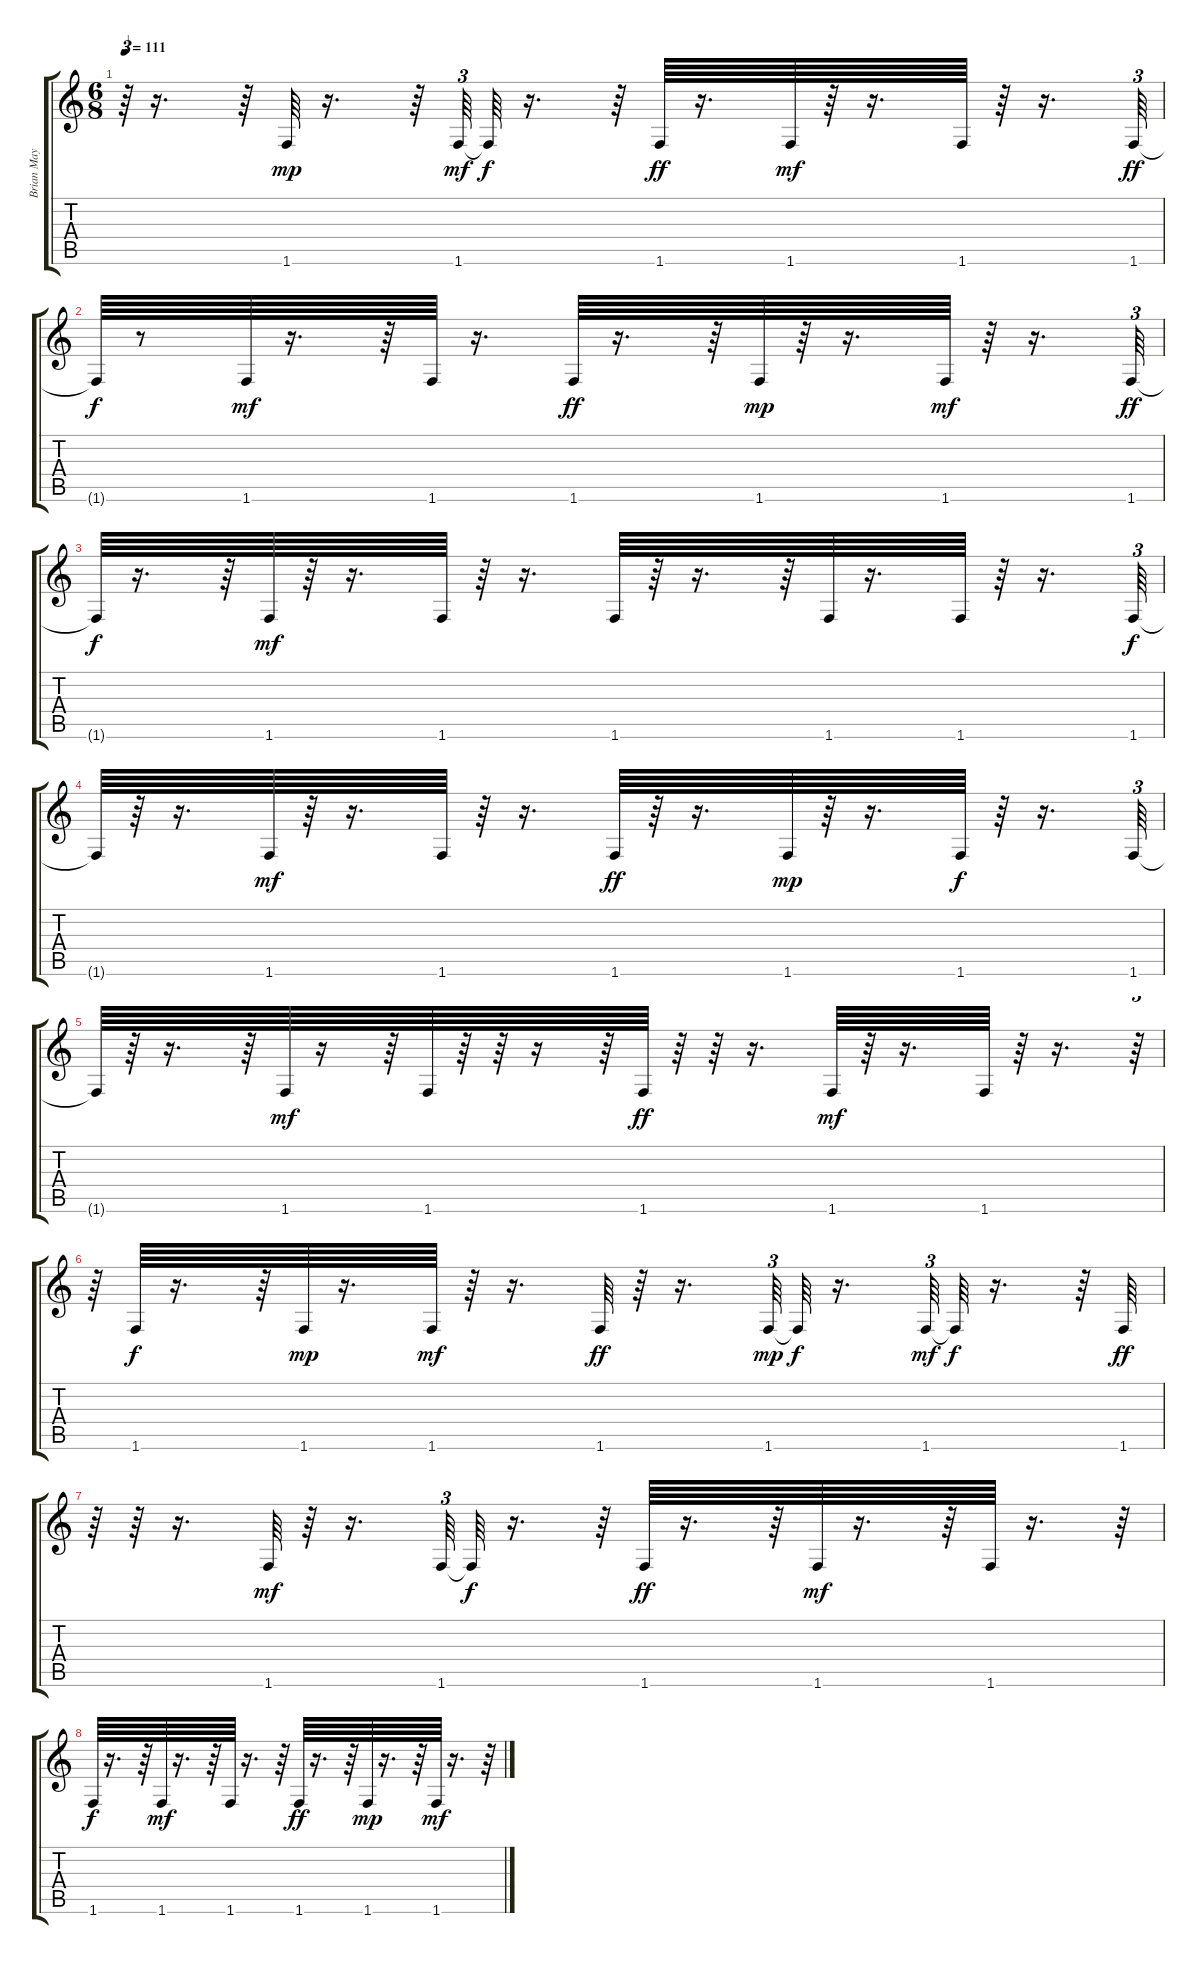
\track ("Brian May Bass Accompainment" "Brian May ") {mute instrument acousticguitarsteel}
\staff {score tabs}
\tuning (E4 B3 G3 D3 A2 E2) {hide}
\ts (6 8)
\tempo 111
\clef g2
\ks c
r.64{tu (3 2) dy ff} r.16{d} r.64 1.6.64{dy mp} r.16{d} r.64 1.6.64{tu (3 2) dy mf} 1.6{t}.64{dy f} r.16{d} r.64 1.6.64{dy ff} r.16{d} 1.6.64{dy mf} r.64 r.16{d} 1.6.64 r.64 r.16{d} 1.6.64{tu (3 2) dy ff} |
1.6{t}.64{dy f} r.8 1.6.64{dy mf} r.16{d} r.64 1.6.64 r.16{d} 1.6.64{dy ff} r.16{d} r.64 1.6.64{dy mp} r.64 r.16{d} 1.6.64{dy mf} r.64 r.16{d} 1.6.64{tu (3 2) dy ff} |
1.6{t}.64{dy f} r.16{d} r.64 1.6.64{dy mf} r.64 r.16{d} 1.6.64 r.64 r.16{d} 1.6.64 r.64 r.16{d} r.64 1.6.64 r.16{d} 1.6.64 r.64 r.16{d} 1.6.64{tu (3 2) dy f} |
1.6{t}.64 r.64 r.16{d} 1.6.64{dy mf} r.64 r.16{d} 1.6.64 r.64 r.16{d} 1.6.64{dy ff} r.64 r.16{d} 1.6.64{dy mp} r.64 r.16{d} 1.6.64{dy f} r.64 r.16{d} 1.6.64{tu (3 2)} |
1.6{t}.64 r.64 r.16{d} r.64 1.6.64{dy mf} r.16 r.64 1.6.64 r.64 r.64 r.16 r.64 1.6.64{dy ff} r.64 r.64 r.16{d} 1.6.64{dy mf} r.64 r.16{d} 1.6.64 r.64 r.16{d} r.64{tu (3 2)} |
r.64 1.6.64{dy f} r.16{d} r.64 1.6.64{dy mp} r.16{d} 1.6.64{dy mf} r.64 r.16{d} 1.6.64{dy ff} r.64 r.16{d} 1.6.64{tu (3 2) dy mp} 1.6{t}.64{dy f} r.16{d} 1.6.64{tu (3 2) dy mf} 1.6{t}.64{dy f} r.16{d} r.64 1.6.64{dy ff} |
r.64 r.64 r.16{d} 1.6.64{dy mf} r.64 r.16{d} 1.6.64{tu (3 2)} 1.6{t}.64{dy f} r.16{d} r.64 1.6.64{dy ff} r.16{d} r.64 1.6.64{dy mf} r.16{d} r.64 1.6.64 r.16{d} r.64 |
1.6.64{dy f} r.16{d} r.64 1.6.64{dy mf} r.16{d} r.64 1.6.64 r.16{d} r.64 1.6.64{dy ff} r.16{d} r.64 1.6.64{dy mp} r.16{d} r.64 1.6.64{dy mf} r.16{d} r.64
